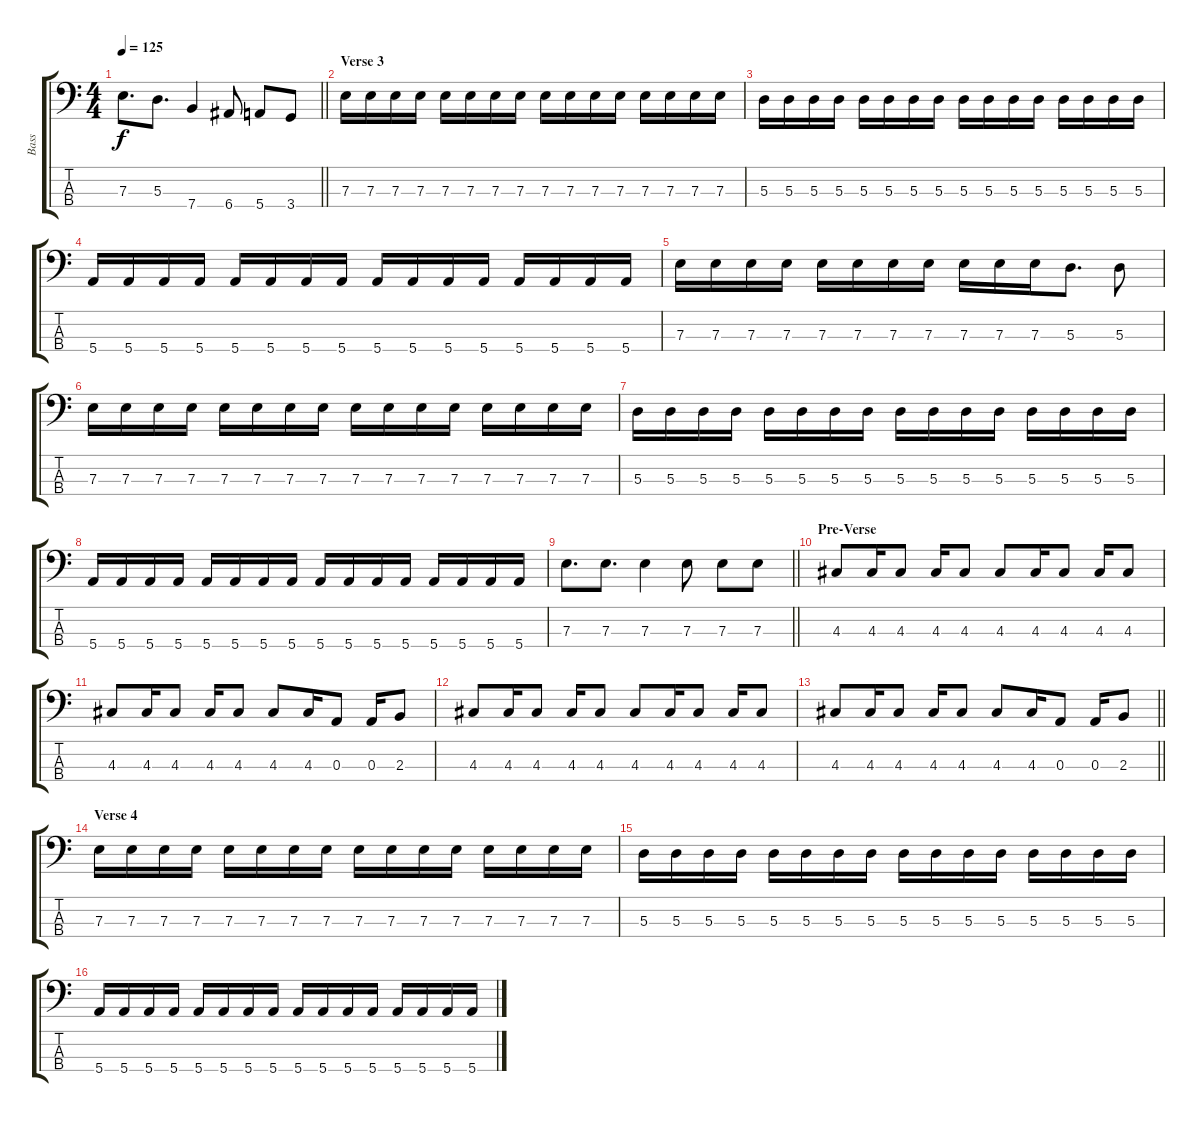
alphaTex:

\track ("Bass" "Bass") {instrument electricbassfinger}
\staff {score tabs}
\tuning (G2 D2 A1 E1) {hide}
\ts (4 4)
\tempo 125
\clef f4
\barLineRight lightlight
\ks c
7.3.8{d dy f} 5.3.8{d} 7.4.4 6.4.8 5.4.8 3.4.8 |
\section ("" "Verse 3")
7.3.16 7.3.16 7.3.16 7.3.16 7.3.16 7.3.16 7.3.16 7.3.16 7.3.16 7.3.16 7.3.16 7.3.16 7.3.16 7.3.16 7.3.16 7.3.16 |
5.3.16 5.3.16 5.3.16 5.3.16 5.3.16 5.3.16 5.3.16 5.3.16 5.3.16 5.3.16 5.3.16 5.3.16 5.3.16 5.3.16 5.3.16 5.3.16 |
5.4.16 5.4.16 5.4.16 5.4.16 5.4.16 5.4.16 5.4.16 5.4.16 5.4.16 5.4.16 5.4.16 5.4.16 5.4.16 5.4.16 5.4.16 5.4.16 |
7.3.16 7.3.16 7.3.16 7.3.16 7.3.16 7.3.16 7.3.16 7.3.16 7.3.16 7.3.16 7.3.16 5.3.8{d} 5.3.8 |
7.3.16 7.3.16 7.3.16 7.3.16 7.3.16 7.3.16 7.3.16 7.3.16 7.3.16 7.3.16 7.3.16 7.3.16 7.3.16 7.3.16 7.3.16 7.3.16 |
5.3.16 5.3.16 5.3.16 5.3.16 5.3.16 5.3.16 5.3.16 5.3.16 5.3.16 5.3.16 5.3.16 5.3.16 5.3.16 5.3.16 5.3.16 5.3.16 |
5.4.16 5.4.16 5.4.16 5.4.16 5.4.16 5.4.16 5.4.16 5.4.16 5.4.16 5.4.16 5.4.16 5.4.16 5.4.16 5.4.16 5.4.16 5.4.16 |
\barLineRight lightlight
7.3.8{d} 7.3.8{d} 7.3.4 7.3.8 7.3.8 7.3.8 |
\section ("" "Pre-Verse")
4.3.8 4.3.16 4.3.8 4.3.16 4.3.8 4.3.8 4.3.16 4.3.8 4.3.16 4.3.8 |
4.3.8 4.3.16 4.3.8 4.3.16 4.3.8 4.3.8 4.3.16 0.3.8 0.3.16 2.3.8 |
4.3.8 4.3.16 4.3.8 4.3.16 4.3.8 4.3.8 4.3.16 4.3.8 4.3.16 4.3.8 |
\barLineRight lightlight
4.3.8 4.3.16 4.3.8 4.3.16 4.3.8 4.3.8 4.3.16 0.3.8 0.3.16 2.3.8 |
\section ("" "Verse 4")
7.3.16 7.3.16 7.3.16 7.3.16 7.3.16 7.3.16 7.3.16 7.3.16 7.3.16 7.3.16 7.3.16 7.3.16 7.3.16 7.3.16 7.3.16 7.3.16 |
5.3.16 5.3.16 5.3.16 5.3.16 5.3.16 5.3.16 5.3.16 5.3.16 5.3.16 5.3.16 5.3.16 5.3.16 5.3.16 5.3.16 5.3.16 5.3.16 |
5.4.16 5.4.16 5.4.16 5.4.16 5.4.16 5.4.16 5.4.16 5.4.16 5.4.16 5.4.16 5.4.16 5.4.16 5.4.16 5.4.16 5.4.16 5.4.16
